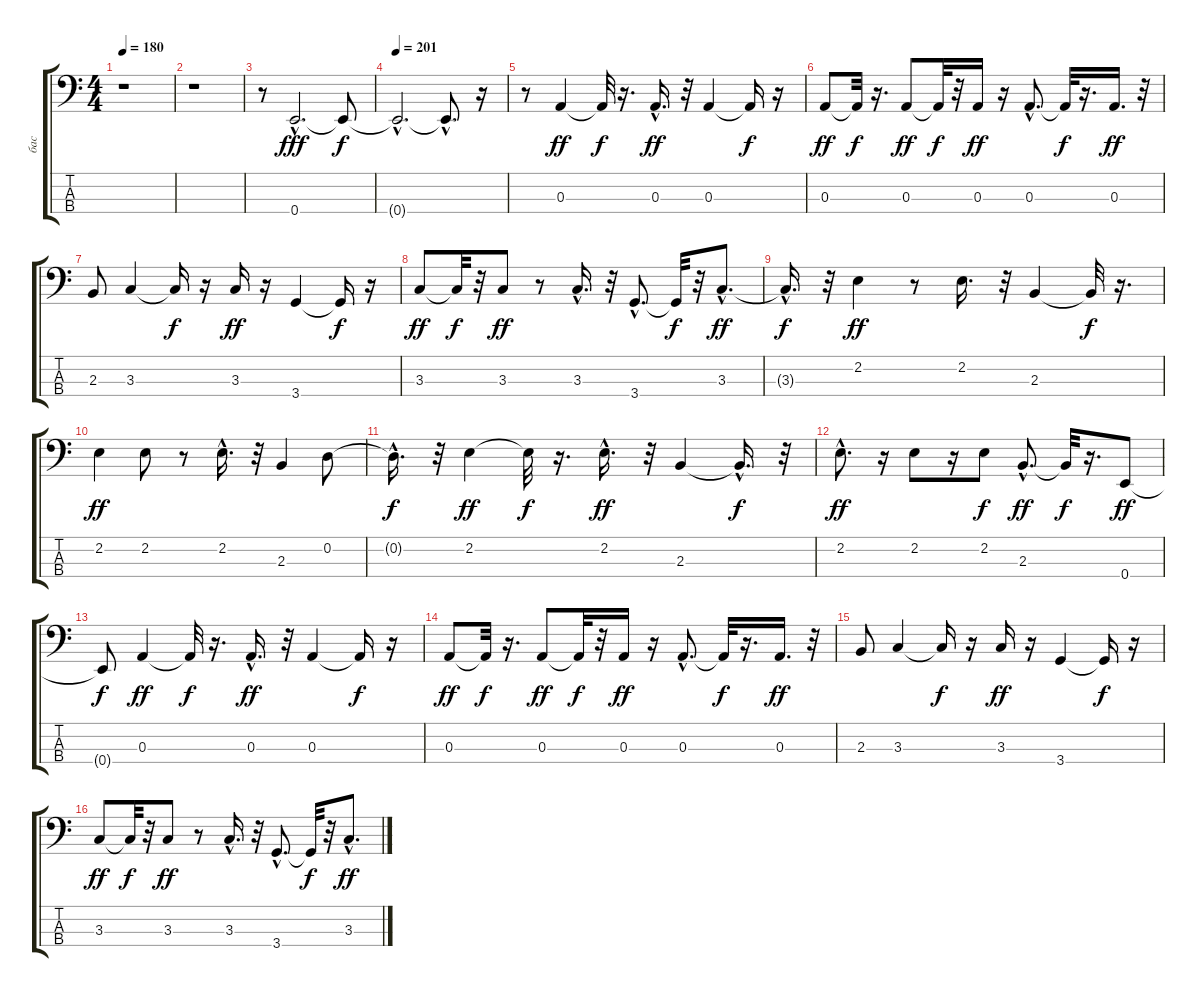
\track ("бас" "бас") {instrument fretlessbass}
\staff {score tabs}
\tuning (G2 D2 A1 E1) {hide}
\ts (4 4)
\tempo 180
\clef f4
\ks c
r.1{dy fff instrument fretlessbass} |
r.1 |
r.8 0.4{hac}.2{d} 0.4{t}.8{dy f} |
\tempo 201
0.4{hac t}.2{d} 0.4{hac t}.8{d} r.16 |
r.8 0.3.4{dy ff} 0.3{t}.32{dy f} r.16{d} 0.3{hac}.16{d dy ff} r.32 0.3.4 0.3{t}.16{dy f} r.16 |
0.3.8{dy ff} 0.3{t}.32{dy f} r.16{d} 0.3.8{dy ff} 0.3{t}.32{dy f} r.32 0.3.16{dy ff} r.16 0.3{hac}.8{d} 0.3{t}.32{dy f} r.16{d} 0.3.16{d dy ff} r.32 |
2.3.8 3.3.4 3.3{t}.16{dy f} r.16 3.3.16{dy ff} r.16 3.4.4 3.4{t}.16{dy f} r.16 |
3.3.8{dy ff} 3.3{t}.32{dy f} r.32 3.3.8{dy ff} r.8 3.3{hac}.16{d} r.32 3.4{hac}.8{d} 3.4{t}.32{dy f} r.32 3.3{hac}.8{d dy ff} |
3.3{hac t}.16{d dy f} r.32 2.2.4{dy ff} r.8 2.2.16{d} r.32 2.3.4 2.3{t}.32{dy f} r.16{d} |
2.2.4{dy ff} 2.2.8 r.8 2.2{hac}.16{d} r.32 2.3.4 0.2.8 |
0.2{hac t}.16{d dy f} r.32 2.2.4{dy ff} 2.2{t}.32{dy f} r.16{d} 2.2{hac}.16{d dy ff} r.32 2.3.4 2.3{hac t}.16{d dy f} r.32 |
2.2{hac}.8{d dy ff} r.16 2.2.8 r.16 2.2.8{dy f} 2.3{hac}.8{d dy ff} 2.3{t}.32{dy f} r.16{d} 0.4.8{dy ff} |
0.4{t}.8{dy f} 0.3.4{dy ff} 0.3{t}.32{dy f} r.16{d} 0.3{hac}.16{d dy ff} r.32 0.3.4 0.3{t}.16{dy f} r.16 |
0.3.8{dy ff} 0.3{t}.32{dy f} r.16{d} 0.3.8{dy ff} 0.3{t}.32{dy f} r.32 0.3.16{dy ff} r.16 0.3{hac}.8{d} 0.3{t}.32{dy f} r.16{d} 0.3.16{d dy ff} r.32 |
2.3.8 3.3.4 3.3{t}.16{dy f} r.16 3.3.16{dy ff} r.16 3.4.4 3.4{t}.16{dy f} r.16 |
3.3.8{dy ff} 3.3{t}.32{dy f} r.32 3.3.8{dy ff} r.8 3.3{hac}.16{d} r.32 3.4{hac}.8{d} 3.4{t}.32{dy f} r.32 3.3{hac}.8{d dy ff}
